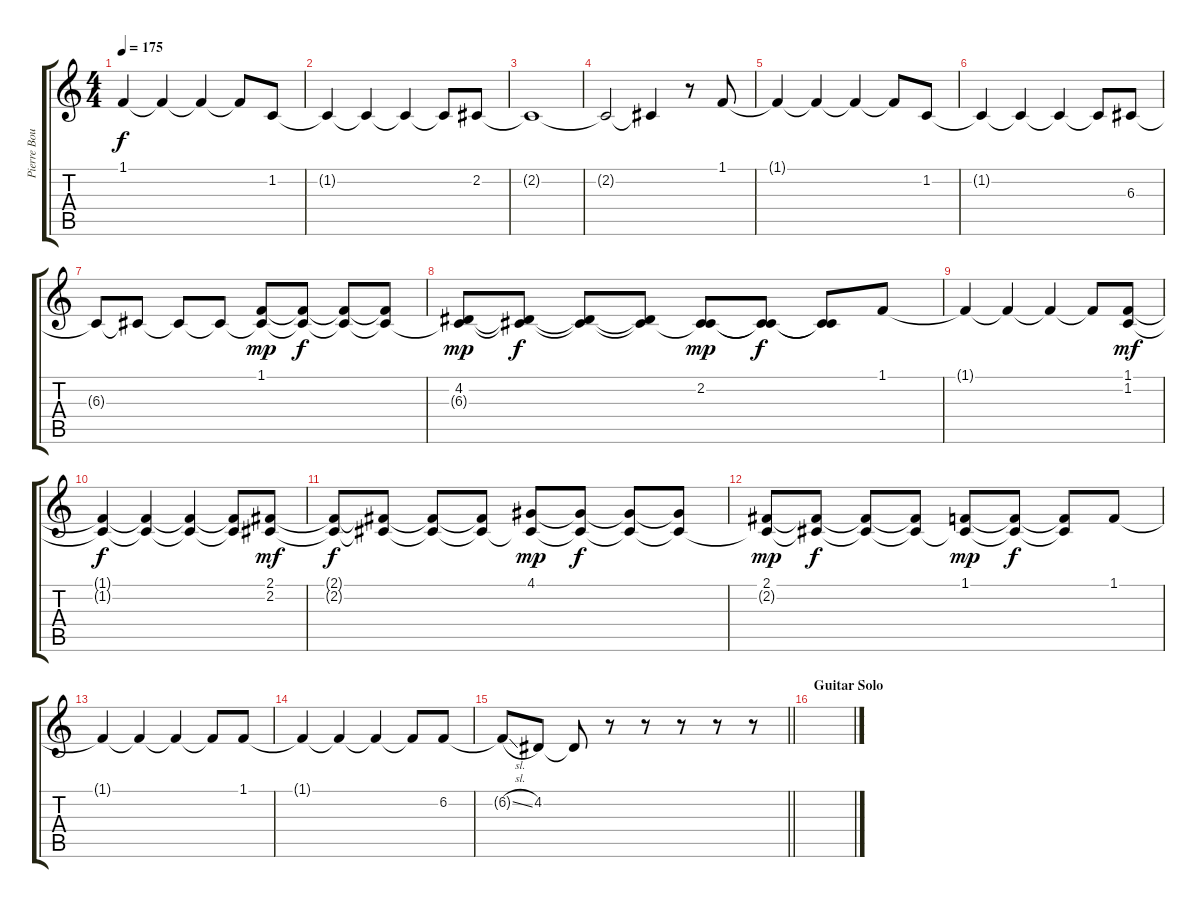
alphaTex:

\track ("Pierre Bouvier" "Pierre Bou") {instrument viola}
\staff {score tabs}
\tuning (E4 B3 G3 D3 A2 E2) {hide}
\ts (4 4)
\tempo 175
\clef g2
\ks c
1.1{t}.4{dy f} 1.1{t}.4 1.1{t}.4 1.1{t}.8 1.2.8 |
1.2{t}.4 1.2{t}.4 1.2{t}.4 1.2{t}.8 2.2.8 |
2.2{t}.1 |
2.2{t}.2 2.2{t}.4 r.8 1.1.8 |
1.1{t}.4 1.1{t}.4 1.1{t}.4 1.1{t}.8 1.2.8 |
1.2{t}.4 1.2{t}.4 1.2{t}.4 1.2{t}.8 6.3.8 |
6.3{t}.8 6.3{t}.8 6.3{t}.8 6.3{t}.8 (1.1 6.3{t}).8{dy mp} (1.1{t} 6.3{t}).8{dy f} (1.1{t} 6.3{t}).8 (1.1{t} 6.3{t}).8 |
(4.2 6.3{t}).8{dy mp} (4.2{t} 6.3{t}).8{dy f} (4.2{t} 6.3{t}).8 (4.2{t} 6.3{t}).8 (2.2 6.3{t}).8{dy mp} (2.2{t} 6.3{t}).8{dy f} (2.2{t} 6.3{t}).8 1.1.8 |
1.1{t}.4 1.1{t}.4 1.1{t}.4 1.1{t}.8 (1.1 1.2).8{dy mf} |
(1.1{t} 1.2{t}).4{dy f} (1.1{t} 1.2{t}).4 (1.1{t} 1.2{t}).4 (1.1{t} 1.2{t}).8 (2.1 2.2).8{dy mf} |
(2.1{t} 2.2{t}).8{dy f} (2.1{t} 2.2{t}).8 (2.1{t} 2.2{t}).8 (2.1{t} 2.2{t}).8 (4.1 2.2{t}).8{dy mp} (4.1{t} 2.2{t}).8{dy f} (4.1{t} 2.2{t}).8 (4.1{t} 2.2{t}).8 |
(2.1 2.2{t}).8{dy mp} (2.1{t} 2.2{t}).8{dy f} (2.1{t} 2.2{t}).8 (2.1{t} 2.2{t}).8 (1.1 2.2{t}).8{dy mp} (1.1{t} 2.2{t}).8{dy f} (1.1{t} 2.2{t}).8 1.1.8 |
1.1{t}.4 1.1{t}.4 1.1{t}.4 1.1{t}.8 1.1.8 |
1.1{t}.4 1.1{t}.4 1.1{t}.4 1.1{t}.8 6.2.8 |
\barLineRight lightlight
6.2{sl t}.8 4.2.8 4.2{t}.8 r.8 r.8 r.8 r.8 r.8 |
\section ("" "Guitar Solo")
